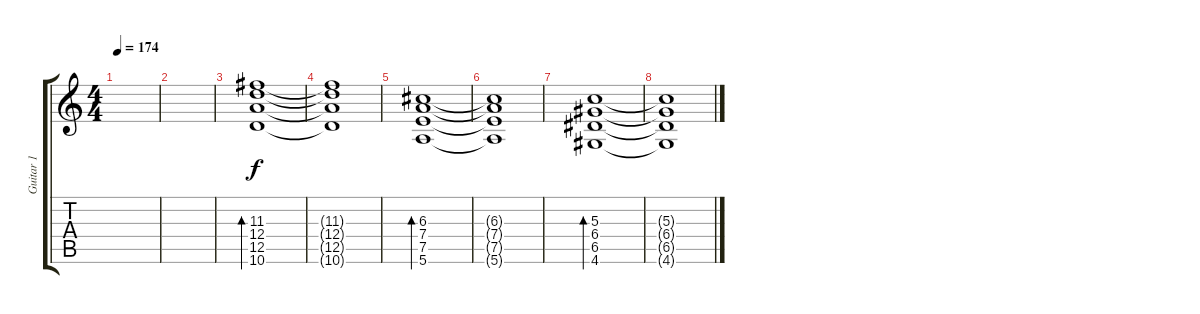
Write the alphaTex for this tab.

\track ("Guitar 1" "Guitar 1") {instrument acousticguitarsteel}
\staff {score tabs}
\tuning (E4 B3 G3 D3 A2 E2) {hide}
\ts (4 4)
\tempo 174
\clef g2
\ks c
|
|
(11.3 12.4 12.5 10.6).1{bd 120} |
(11.3{t} 12.4{t} 12.5{t} 10.6{t}).1 |
(6.3 7.4 7.5 5.6).1{bd 240} |
(6.3{t} 7.4{t} 7.5{t} 5.6{t}).1 |
(5.3 6.4 6.5 4.6).1{bd 480} |
(5.3{t} 6.4{t} 6.5{t} 4.6{t}).1
